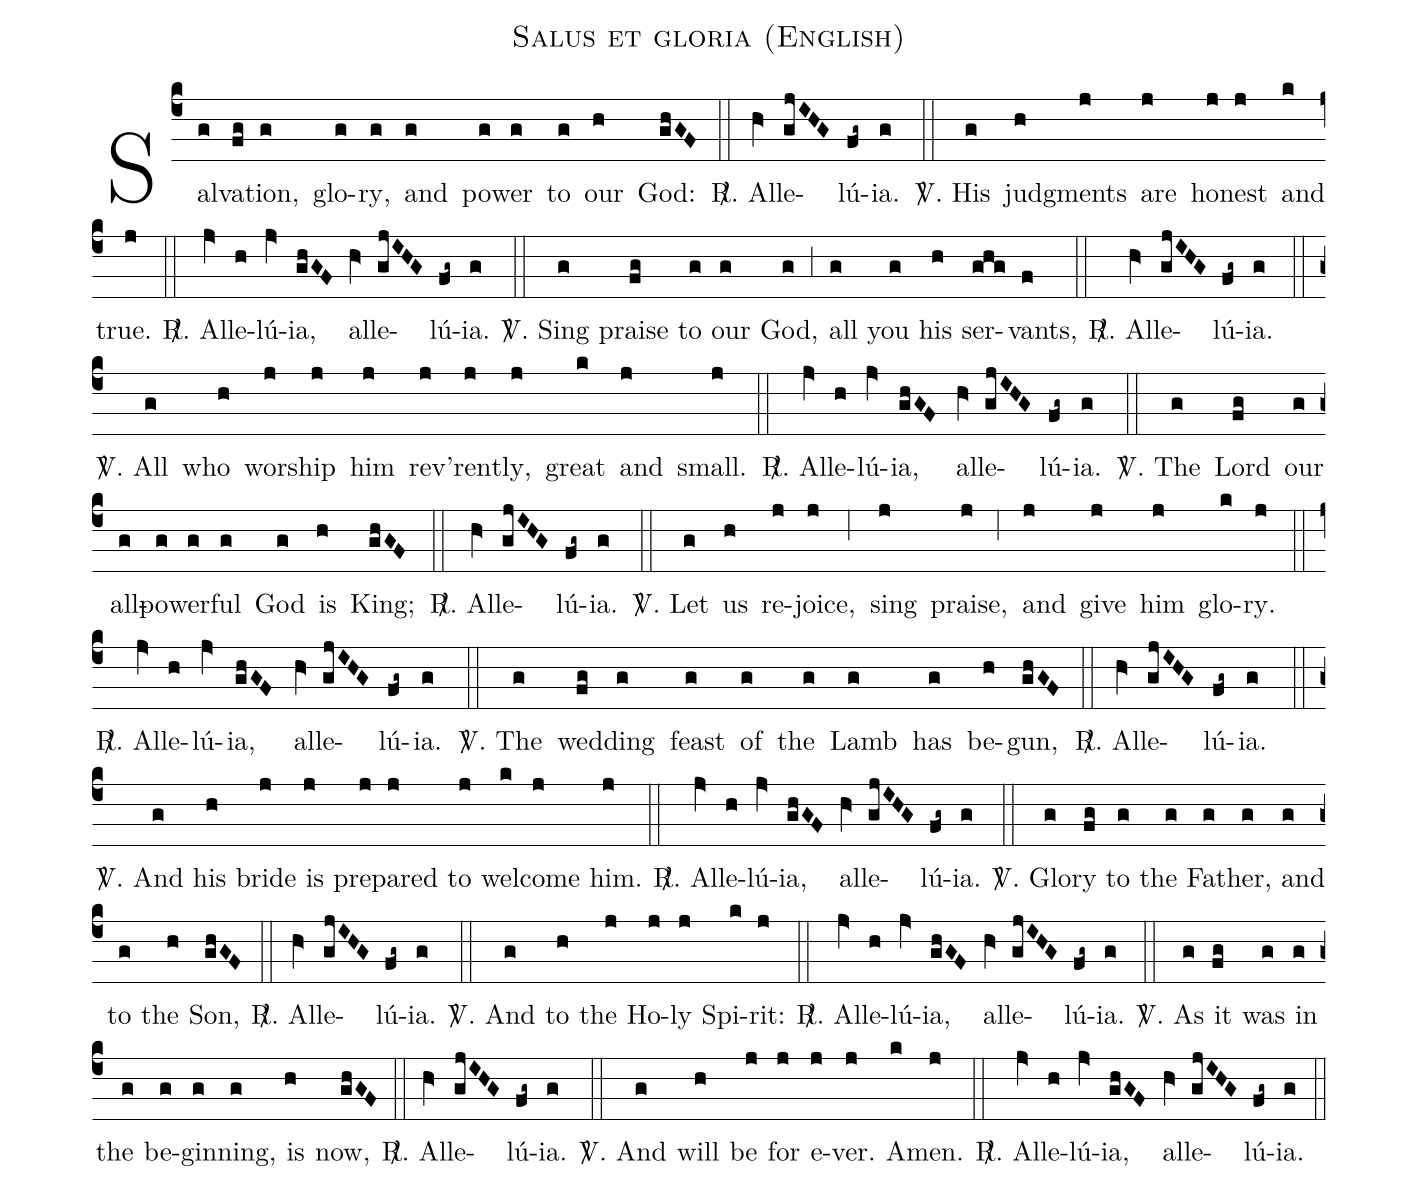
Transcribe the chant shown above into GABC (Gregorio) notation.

name:Salus et gloria (English);
%%
(c4) Sal(g)va(fg)tion,(g) glo(g)ry,(g) and(g) po(g)wer(g) to(g) our(h) God:(ghGF) (::)
<sp>R/</sp>. {A}l(hV>)l{e}(gjIHG)l{ú}(fg~)i{a}.(g) (::)
<sp>V/</sp>. {His}(g) jud(h)gments(j) are(j) ho(j)nest(j) and(k) true.(j) (::)
<sp>R/</sp>. {A}l(jV>)l{e}(h)l{ú}(jV>)i{a},(ghGF) {a}l(hV>)l{e}(gjIHG)l{ú}(fg~)i{a}.(g) (::)

<sp>V/</sp>. {Sing}(g) praise(fg) to(g) our(g) God,(g) (,3) all(g) you(g) his(h) ser(ghg)vants,(f) (::)
<sp>R/</sp>. {A}l(hV>)l{e}(gjIHG)l{ú}(fg~)i{a}.(g) (::)
<sp>V/</sp>. {All}(g) who(h) wor(j)ship(j) him(j) rev'(j)ren(j)tly,(j) great(k) and(j) small.(j) (::)
<sp>R/</sp>. {A}l(jV>)l{e}(h)l{ú}(jV>)i{a},(ghGF) {a}l(hV>)l{e}(gjIHG)l{ú}(fg~)i{a}.(g) (::)

<sp>V/</sp>. {The}(g) Lord(fg) our(g) {all}<sp>-</sp>(g)po(g)wer(g)ful(g) God(g) is(h) King;(ghGF) (::)
<sp>R/</sp>. {A}l(hV>)l{e}(gjIHG)l{ú}(fg~)i{a}.(g) (::)
<sp>V/</sp>. {Let}(g) us(h) re(j)joice,(j) (,6) sing(j) praise,(j) (,6) and(j) give(j) him(j) glo(k)ry.(j) (::)
<sp>R/</sp>. {A}l(jV>)l{e}(h)l{ú}(jV>)i{a},(ghGF) {a}l(hV>)l{e}(gjIHG)l{ú}(fg~)i{a}.(g) (::)

<sp>V/</sp>. {The}(g) wed(fg)ding(g) feast(g) of(g) the(g) Lamb(g) has(g) be(h)gun,(ghGF) (::)
<sp>R/</sp>. {A}l(hV>)l{e}(gjIHG)l{ú}(fg~)i{a}.(g) (::)
<sp>V/</sp>. {And}(g) his(h) bride(j) is(j) pre(j)pared(j) to(j) wel(k)come(j) him.(j) (::)
<sp>R/</sp>. {A}l(jV>)l{e}(h)l{ú}(jV>)i{a},(ghGF) {a}l(hV>)l{e}(gjIHG)l{ú}(fg~)i{a}.(g) (::)

<sp>V/</sp>. {Glo}(g)ry(fg) to(g) the(g) Fa(g)ther,(g) and(g) to(g) the(h) Son,(ghGF) (::)
<sp>R/</sp>. {A}l(hV>)l{e}(gjIHG)l{ú}(fg~)i{a}.(g) (::)
<sp>V/</sp>. {And}(g) to(h) the(j) Ho(j)ly(j) Spi(k)rit:(j) (::)
<sp>R/</sp>. {A}l(jV>)l{e}(h)l{ú}(jV>)i{a},(ghGF) {a}l(hV>)l{e}(gjIHG)l{ú}(fg~)i{a}.(g) (::)

<sp>V/</sp>. {As}(g) it(fg) was(g) in(g) the(g) be(g)gin(g)ning,(g) is(h) now,(ghGF) (::)
<sp>R/</sp>. {A}l(hV>)l{e}(gjIHG)l{ú}(fg~)i{a}.(g) (::)
<sp>V/</sp>. {And}(g) will(h) be(j) for(j) e(j)ver.(j) A(k)men.(j) (::)
<sp>R/</sp>. {A}l(jV>)l{e}(h)l{ú}(jV>)i{a},(ghGF) {a}l(hV>)l{e}(gjIHG)l{ú}(fg~)i{a}.(g) (::)
